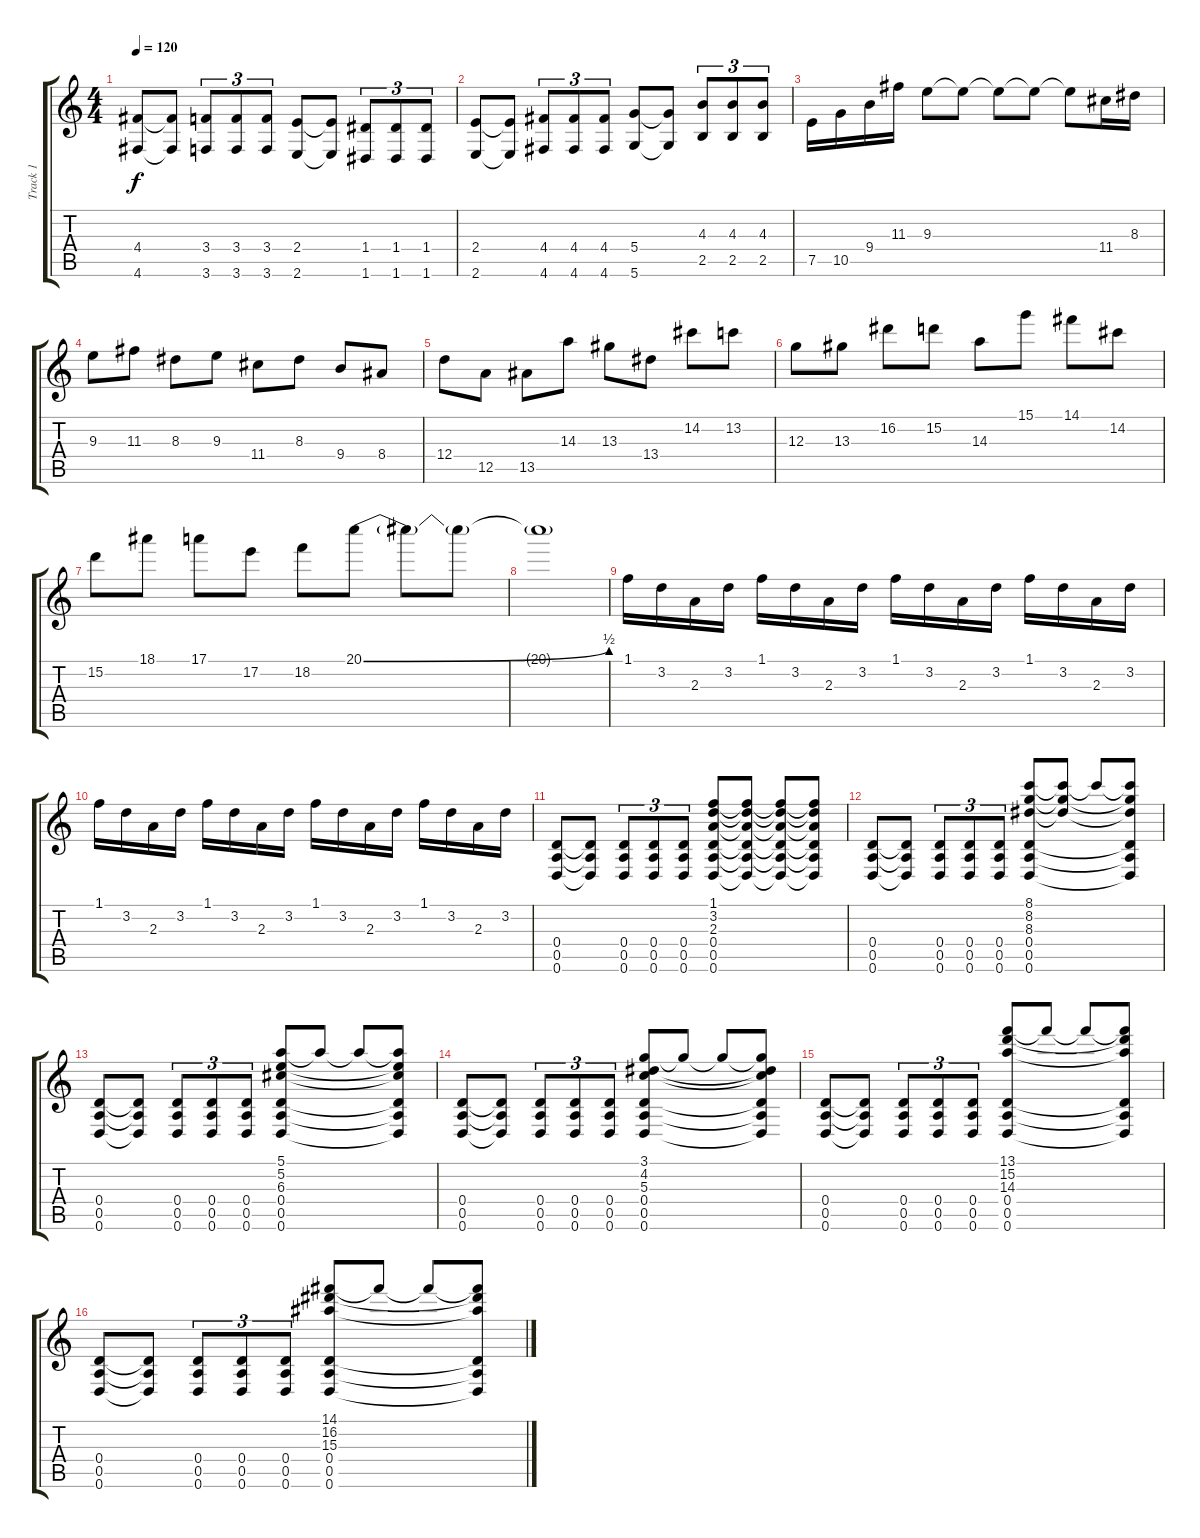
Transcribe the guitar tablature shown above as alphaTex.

\track ("Track 1" "Track 1") {instrument electricbasspick}
\staff {score tabs}
\tuning (E4 B3 G3 D3 A2 D2) {hide}
\ts (4 4)
\tempo 120
\clef g2
\ks c
(4.4 4.6).8{dy f} (4.4{t} 4.6{t}).8 (3.4 3.6).8{tu (3 2)} (3.4 3.6).8{tu (3 2)} (3.4 3.6).8{tu (3 2)} (2.4 2.6).8 (2.4{t} 2.6{t}).8 (1.4 1.6).8{tu (3 2)} (1.4 1.6).8{tu (3 2)} (1.4 1.6).8{tu (3 2)} |
(2.4 2.6).8 (2.4{t} 2.6{t}).8 (4.4 4.6).8{tu (3 2)} (4.4 4.6).8{tu (3 2)} (4.4 4.6).8{tu (3 2)} (5.4 5.6).8 (5.4{t} 5.6{t}).8 (4.3 2.5).8{tu (3 2)} (4.3 2.5).8{tu (3 2)} (4.3 2.5).8{tu (3 2)} |
7.5.16 10.5.16 9.4.16 11.3.16 9.3.8 9.3{t}.8 9.3{t}.8 9.3{t}.8 9.3{t}.8 11.4.16 8.3.16 |
9.3.8 11.3.8 8.3.8 9.3.8 11.4.8 8.3.8 9.4.8 8.4.8 |
12.4.8 12.5.8 13.5.8 14.3.8 13.3.8 13.4.8 14.2.8 13.2.8 |
12.3.8 13.3.8 16.2.8 15.2.8 14.3.8 15.1.8 14.1.8 14.2.8 |
15.2.8 18.1.8 17.1.8 17.2.8 18.2.8 20.1{be (bend 0 0 60 2)}.8 20.1{t}.8 20.1{t}.8 |
20.1{t}.1 |
1.1.16 3.2.16 2.3.16 3.2.16 1.1.16 3.2.16 2.3.16 3.2.16 1.1.16 3.2.16 2.3.16 3.2.16 1.1.16 3.2.16 2.3.16 3.2.16 |
1.1.16 3.2.16 2.3.16 3.2.16 1.1.16 3.2.16 2.3.16 3.2.16 1.1.16 3.2.16 2.3.16 3.2.16 1.1.16 3.2.16 2.3.16 3.2.16 |
(0.4 0.5 0.6).8 (0.4{t} 0.5{t} 0.6{t}).8 (0.4 0.5 0.6).8{tu (3 2)} (0.4 0.5 0.6).8{tu (3 2)} (0.4 0.5 0.6).8{tu (3 2)} (1.1 3.2 2.3 0.4 0.5 0.6).8 (1.1{t} 3.2{t} 2.3{t} 0.4{t} 0.5{t} 0.6{t}).8 (1.1{t} 3.2{t} 2.3{t} 0.4{t} 0.5{t} 0.6{t}).8 (1.1{t} 3.2{t} 2.3{t} 0.4{t} 0.5{t} 0.6{t}).8 |
(0.4 0.5 0.6).8 (0.4{t} 0.5{t} 0.6{t}).8 (0.4 0.5 0.6).8{tu (3 2)} (0.4 0.5 0.6).8{tu (3 2)} (0.4 0.5 0.6).8{tu (3 2)} (8.1 8.2 8.3 0.4 0.5 0.6).8 (8.1{t} 8.2{t} 8.3{t}).8 8.1{t}.8 (8.1{t} 8.2{t} 8.3{t} 0.4{t} 0.5{t} 0.6{t}).8 |
(0.4 0.5 0.6).8 (0.4{t} 0.5{t} 0.6{t}).8 (0.4 0.5 0.6).8{tu (3 2)} (0.4 0.5 0.6).8{tu (3 2)} (0.4 0.5 0.6).8{tu (3 2)} (5.1 5.2 6.3 0.4 0.5 0.6).8 5.1{t}.8 5.1{t}.8 (5.1{t} 5.2{t} 6.3{t} 0.4{t} 0.5{t} 0.6{t}).8 |
(0.4 0.5 0.6).8 (0.4{t} 0.5{t} 0.6{t}).8 (0.4 0.5 0.6).8{tu (3 2)} (0.4 0.5 0.6).8{tu (3 2)} (0.4 0.5 0.6).8{tu (3 2)} (3.1 4.2 5.3 0.4 0.5 0.6).8 3.1{t}.8 3.1{t}.8 (3.1{t} 4.2{t} 5.3{t} 0.4{t} 0.5{t} 0.6{t}).8 |
(0.4 0.5 0.6).8 (0.4{t} 0.5{t} 0.6{t}).8 (0.4 0.5 0.6).8{tu (3 2)} (0.4 0.5 0.6).8{tu (3 2)} (0.4 0.5 0.6).8{tu (3 2)} (13.1 15.2 14.3 0.4 0.5 0.6).8 13.1{t}.8 13.1{t}.8 (13.1{t} 15.2{t} 14.3{t} 0.4{t} 0.5{t} 0.6{t}).8 |
(0.4 0.5 0.6).8 (0.4{t} 0.5{t} 0.6{t}).8 (0.4 0.5 0.6).8{tu (3 2)} (0.4 0.5 0.6).8{tu (3 2)} (0.4 0.5 0.6).8{tu (3 2)} (14.1 16.2 15.3 0.4 0.5 0.6).8 14.1{t}.8 14.1{t}.8 (14.1{t} 16.2{t} 15.3{t} 0.4{t} 0.5{t} 0.6{t}).8
